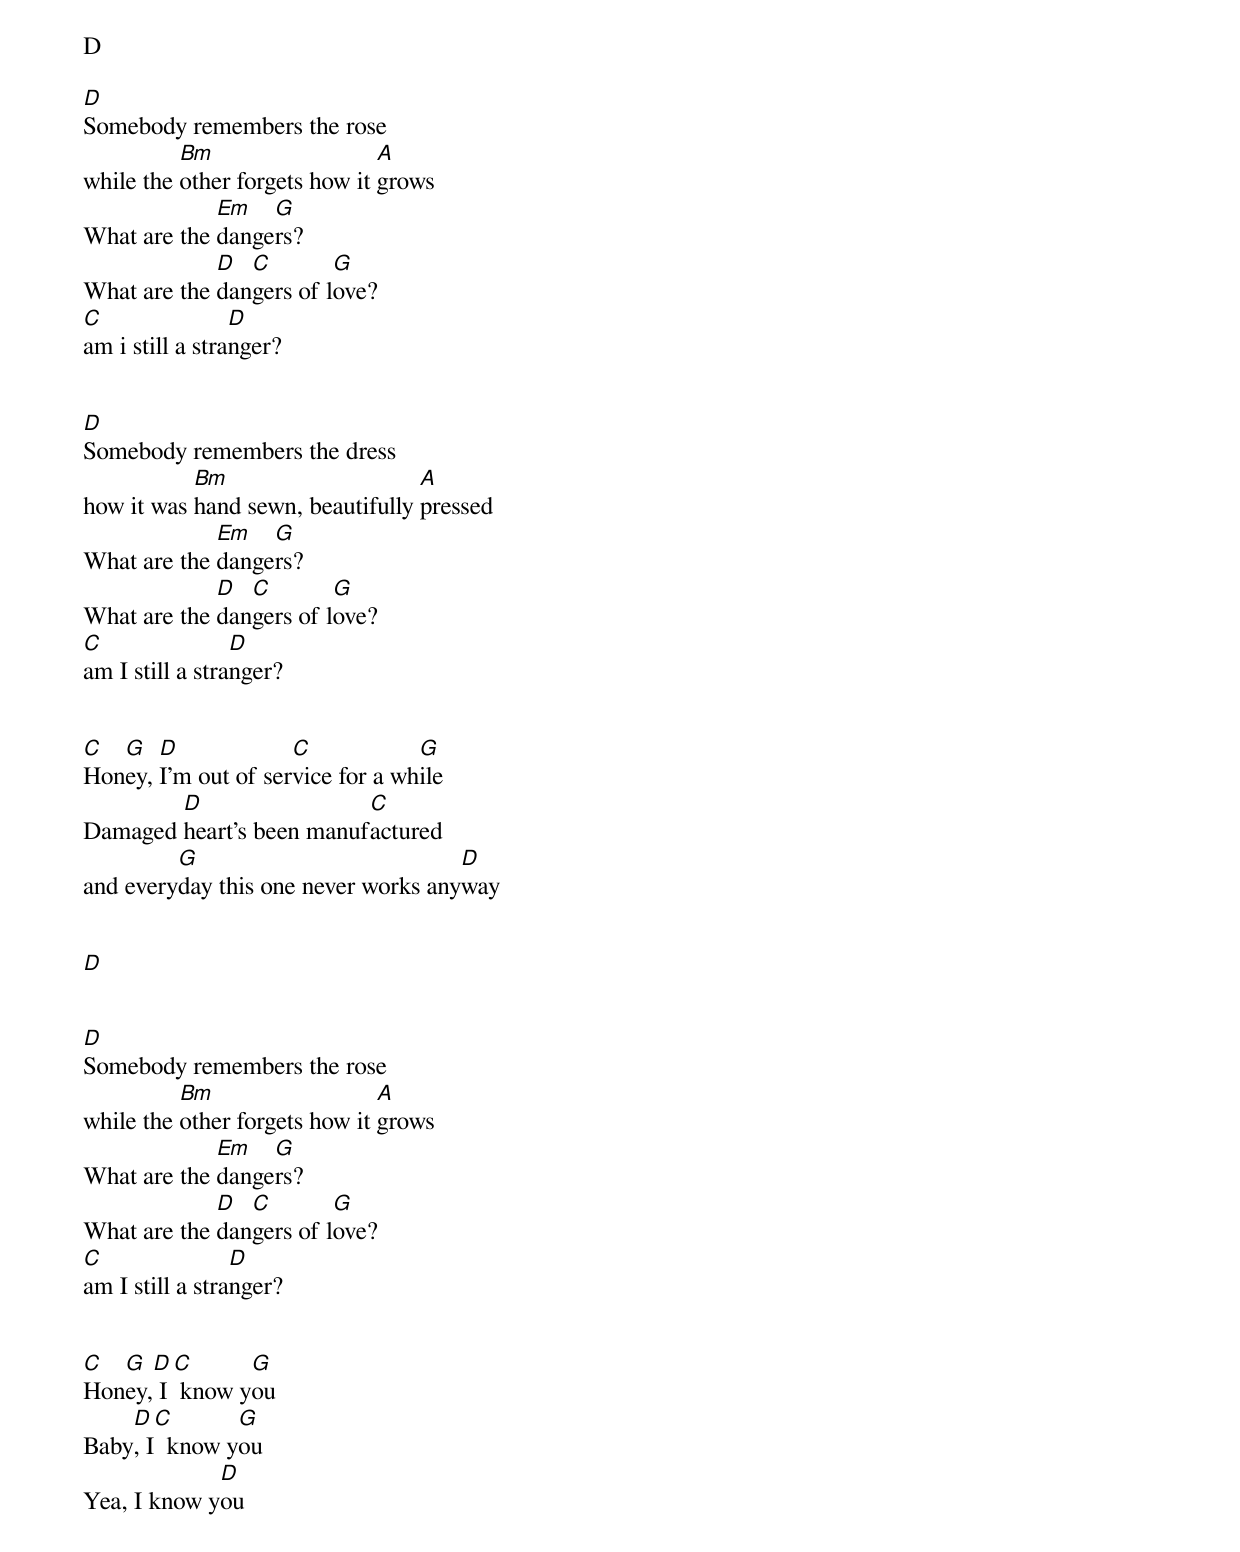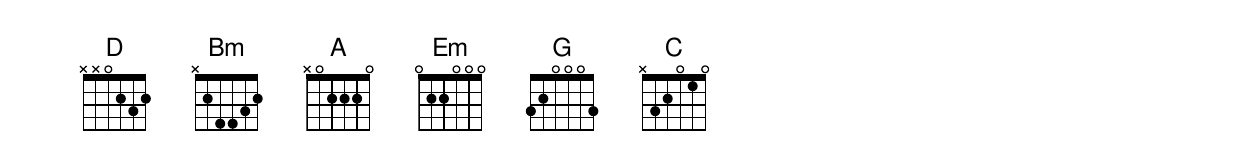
D

D
Somebody remembers the rose
          Bm                   A
while the other forgets how it grows
             Em   G
What are the dangers?
             D  C        G
What are the dangers of love?
C                D
am i still a stranger?


D
Somebody remembers the dress
           Bm                     A
how it was hand sewn, beautifully pressed
             Em   G
What are the dangers?
             D  C        G
What are the dangers of love?
C                D
am I still a stranger?


C  G   D             C            G
Honey, I'm out of service for a while
        D                 C
Damaged heart's been manufactured
         G                           D
and everyday this one never works anyway


D


D
Somebody remembers the rose
          Bm                   A
while the other forgets how it grows
             Em   G
What are the dangers?
             D  C        G
What are the dangers of love?
C                D
am I still a stranger?


C  G  D C      G
Honey, I know you
    D  C       G
Baby, I  know you
             D
Yea, I know you
